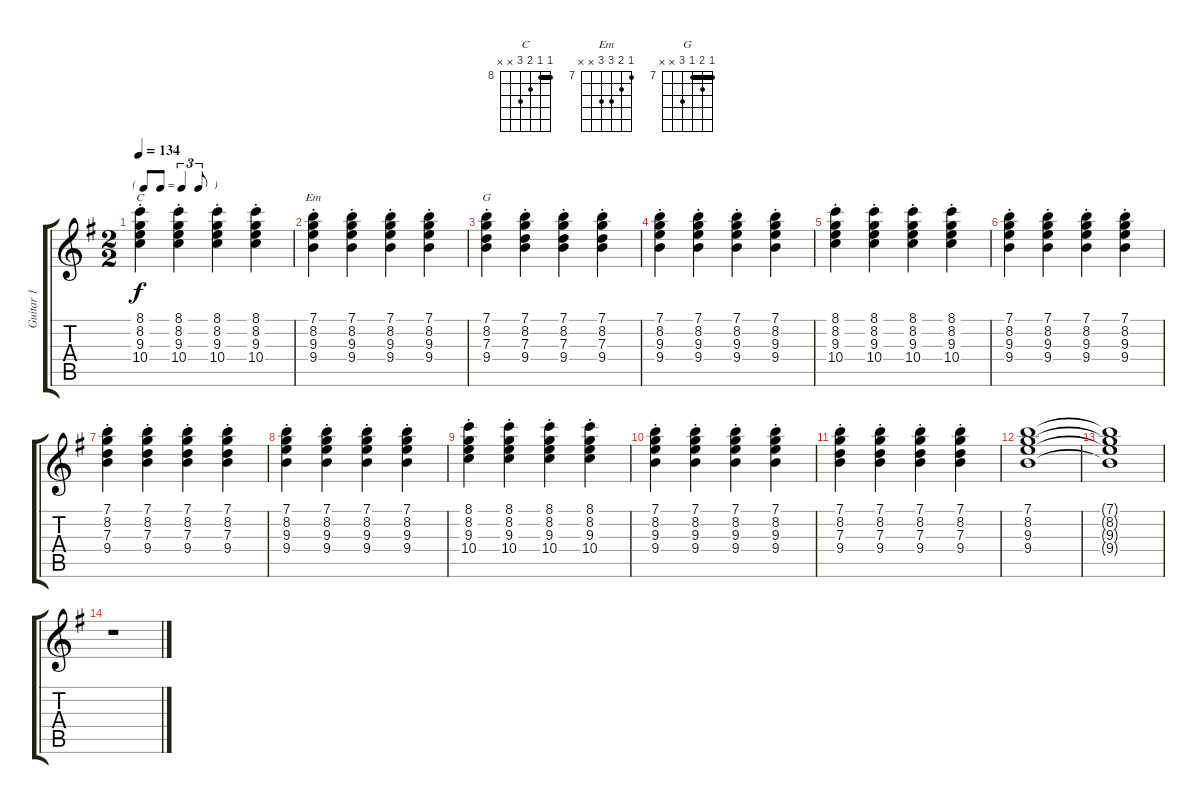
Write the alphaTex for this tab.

\track ("Guitar 1" "Guitar 1") {instrument overdrivenguitar}
\staff {score tabs}
\tuning (E4 B3 G3 D3 A2 E2) {hide}
\chord ("C" 8 8 9 10 x x) {firstfret 8 barre 8}
\chord ("Em" 7 8 9 9 x x) {firstfret 7}
\chord ("G" 7 8 7 9 x x) {firstfret 7 barre 7}
\ts (2 2)
\tf triplet8th
\tempo 134
\clef g2
\ks g
(8.1{st} 8.2{st} 9.3{st} 10.4{st}).4{ch "C" dy f} (8.1{st} 8.2{st} 9.3{st} 10.4{st}).4 (8.1{st} 8.2{st} 9.3{st} 10.4{st}).4 (8.1{st} 8.2{st} 9.3{st} 10.4{st}).4 |
(7.1{st} 8.2{st} 9.3{st} 9.4{st}).4{ch "Em"} (7.1{st} 8.2{st} 9.3{st} 9.4{st}).4 (7.1{st} 8.2{st} 9.3{st} 9.4{st}).4 (7.1{st} 8.2{st} 9.3{st} 9.4{st}).4 |
(7.1{st} 8.2{st} 7.3{st} 9.4{st}).4{ch "G"} (7.1{st} 8.2{st} 7.3{st} 9.4{st}).4 (7.1{st} 8.2{st} 7.3{st} 9.4{st}).4 (7.1{st} 8.2{st} 7.3{st} 9.4{st}).4 |
(7.1{st} 8.2{st} 9.3{st} 9.4{st}).4 (7.1{st} 8.2{st} 9.3{st} 9.4{st}).4 (7.1{st} 8.2{st} 9.3{st} 9.4{st}).4 (7.1{st} 8.2{st} 9.3{st} 9.4{st}).4 |
(8.1{st} 8.2{st} 9.3{st} 10.4{st}).4 (8.1{st} 8.2{st} 9.3{st} 10.4{st}).4 (8.1{st} 8.2{st} 9.3{st} 10.4{st}).4 (8.1{st} 8.2{st} 9.3{st} 10.4{st}).4 |
(7.1{st} 8.2{st} 9.3{st} 9.4{st}).4 (7.1{st} 8.2{st} 9.3{st} 9.4{st}).4 (7.1{st} 8.2{st} 9.3{st} 9.4{st}).4 (7.1{st} 8.2{st} 9.3{st} 9.4{st}).4 |
(7.1{st} 8.2{st} 7.3{st} 9.4{st}).4 (7.1{st} 8.2{st} 7.3{st} 9.4{st}).4 (7.1{st} 8.2{st} 7.3{st} 9.4{st}).4 (7.1{st} 8.2{st} 7.3{st} 9.4{st}).4 |
(7.1{st} 8.2{st} 9.3{st} 9.4{st}).4 (7.1{st} 8.2{st} 9.3{st} 9.4{st}).4 (7.1{st} 8.2{st} 9.3{st} 9.4{st}).4 (7.1{st} 8.2{st} 9.3{st} 9.4{st}).4 |
(8.1{st} 8.2{st} 9.3{st} 10.4{st}).4 (8.1{st} 8.2{st} 9.3{st} 10.4{st}).4 (8.1{st} 8.2{st} 9.3{st} 10.4{st}).4 (8.1{st} 8.2{st} 9.3{st} 10.4{st}).4 |
(7.1{st} 8.2{st} 9.3{st} 9.4{st}).4 (7.1{st} 8.2{st} 9.3{st} 9.4{st}).4 (7.1{st} 8.2{st} 9.3{st} 9.4{st}).4 (7.1{st} 8.2{st} 9.3{st} 9.4{st}).4 |
(7.1{st} 8.2{st} 7.3{st} 9.4{st}).4 (7.1{st} 8.2{st} 7.3{st} 9.4{st}).4 (7.1{st} 8.2{st} 7.3{st} 9.4{st}).4 (7.1{st} 8.2{st} 7.3{st} 9.4{st}).4 |
(7.1 8.2 9.3 9.4).1{volume 0} |
(7.1{t} 8.2{t} 9.3{t} 9.4{t}).1 |
r.1
